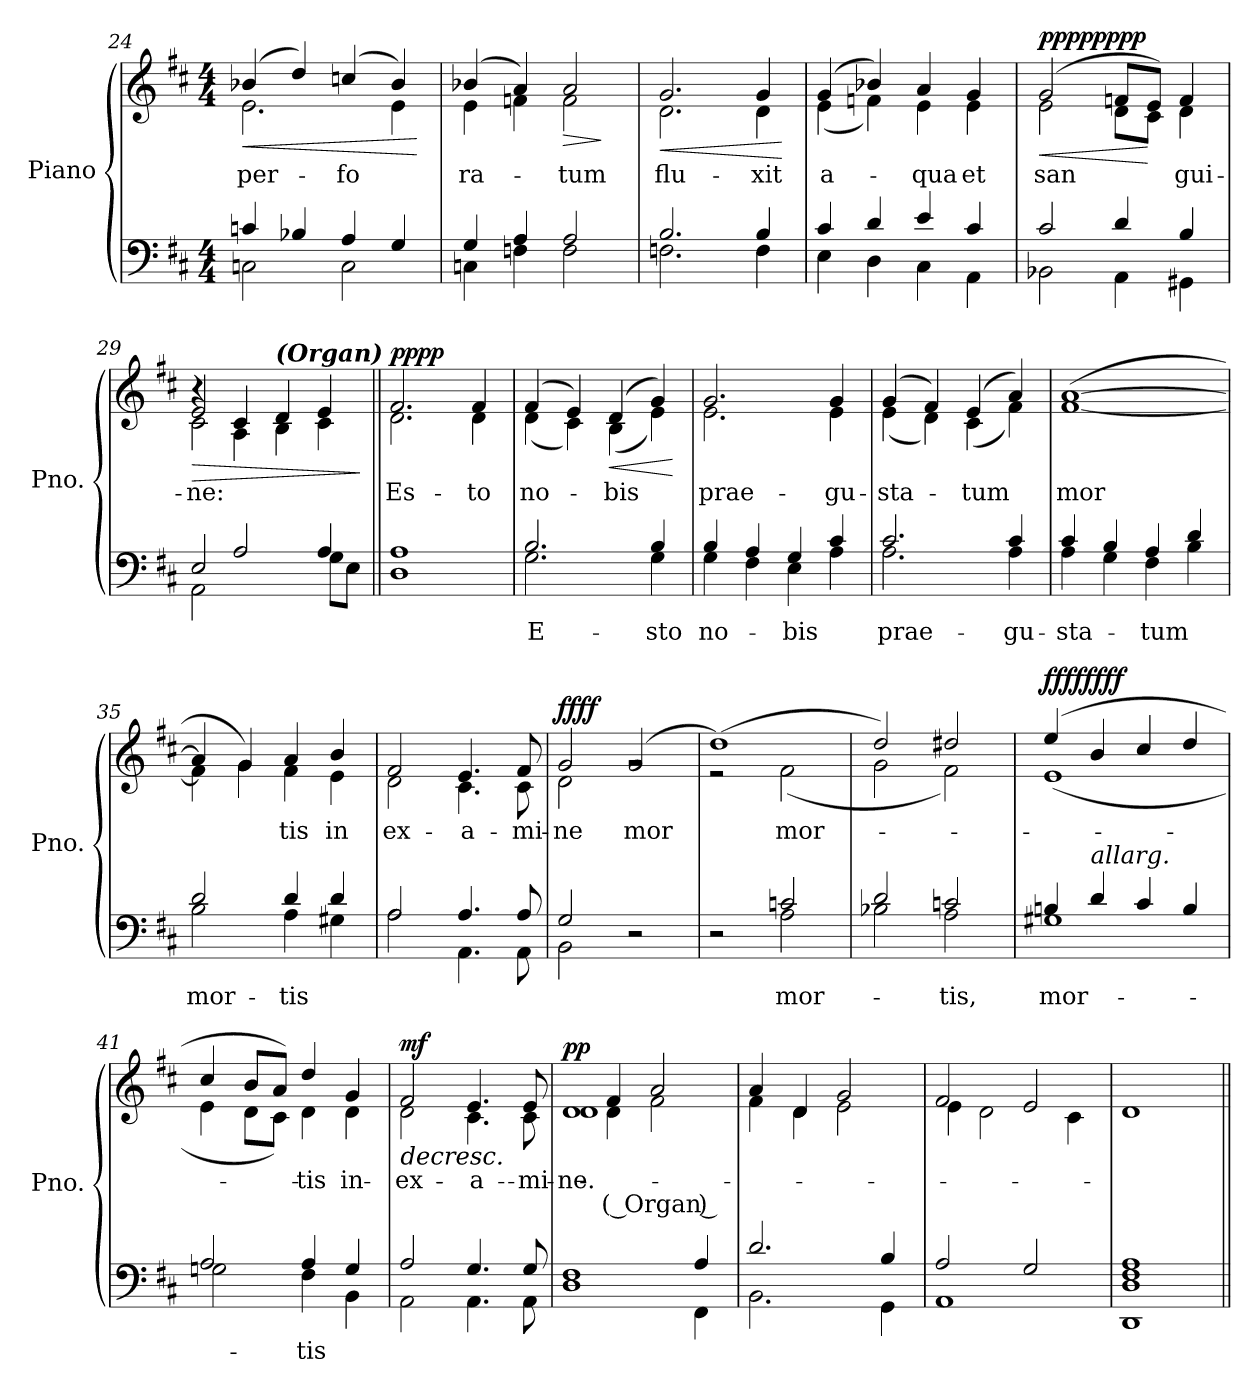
**kern	**text	**kern	**text	**text	**dynam
*part1	*part1	*part1	*part1	*part1	*part1
*staff2	*staff2	*staff1	*staff1	*staff1	*staff1/2
*I"Piano	*	*	*	*	*
*I'Pno.	*	*	*	*	*
*clefF4	*	*clefG2	*	*	*
*k[f#c#]	*	*k[f#c#]	*	*	*
*M4/4	*	*M4/4	*	*	*
=24	=24	=24	=24	=24	=24
*^	*	*	*	*	*
!	!	!	!	!LO:LY:b	!	!LO:HP:b
*	*	*	*^	*	*	*
4cn/	2Cn\	.	(4b-X/	2.e\	per-	.	<
4B-X/	.	.	4dd/)	.	.	.	.
!	!	!	!	!	!LO:LY:b	!	!
4A/	2C\	.	(4ccn/	.	-fo	.	.
4G/	.	.	4b-/)	4e\	.	.	.
*v	*v	*	*	*	*	*	*
*	*	*v	*v	*	*	*
.	.	.	.	.	[
=25	=25	=25	=25	=25	=25
*^	*	*^	*	*	*
!	!	!	!	!	!LO:LY:b	!	!
4G/	4Cn\	.	(4b-X/	4e\	ra-	.	.
4A/	4Fn\	.	4a/)	4fn\	.	.	.
!	!	!	!	!	!LO:LY:b	!	!LO:HP:b
2A/	2F\	.	2a/	2f\	-tum	.	>
*v	*v	*	*	*	*	*	*
*	*	*v	*v	*	*	*
.	.	.	.	.	]
!!LO:LB:g=z
=26	=26	=26	=26	=26	=26
*^	*	*	*	*	*
!	!	!	!	!LO:LY:b	!	!LO:HP:b
*	*	*	*^	*	*	*
2.B/	2.Fn\	.	2.g/	2.d\	flu-	.	<
!	!	!	!	!	!LO:LY:b	!	!
4B/	4F\	.	4g/	4d\	-xit	.	.
*v	*v	*	*	*	*	*	*
*	*	*v	*v	*	*	*
.	.	.	.	.	[
=27	=27	=27	=27	=27	=27
*^	*	*^	*	*	*
!	!	!	!	!	!LO:LY:b	!	!
4c#/	4E\	.	(4g/	(4e\	a-	.	.
4d/	4D\	.	4b-X/)	4fn\)	.	.	.
!	!	!	!	!	!LO:LY:b	!	!
4e/	4C#\	.	4a/	4e\	-qua	.	.
!	!	!	!	!	!LO:LY:b	!	!
4c#/	4AA\	.	4g/	4e\	et	.	.
=28	=28	=28	=28	=28	=28	=28	=28
!	!	!	!	!	!LO:LY:b	!	!LO:HP:b
!	!	!	!	!	!	!	!LO:DY:n=1:b=2
!	!	!	!	!	!	!	!LO:DY:n=2:b=2
!	!	!	!	!	!	!	!LO:DY:n=3:b
!	!	!	!	!	!	!	!LO:DY:n=4:b
2c#/	2BB-X\	.	(2g/	2e\	-san	.	< pp pp pp pp
4d/	4AA\	.	8fn/L	8d\L	.	.	.
.	.	.	8e/J)	8c#\J	.	.	[
!	!	!	!	!	!LO:LY:b	!	!
4B/	4GG#X\	.	4f/	4d\	gui-	.	.
=29	=29	=29	=29	=29	=29	=29	=29
*^	*^	*	*	*	*	*	*
!	!	!	!	!	!	!	!LO:LY:b	!	!LO:HP:b
*	*	*	*	*	*^	*^	*	*	*
2E/	2AA\	4rAyy	2.ryy	.	2e/	2c#\	4r	4ryy	-ne:	.	>
.	.	2A!i/	.	.	.	.	4c#!i/	4A!i\	.	.	.
!	!	!	!	!	!LO:TX:a:Bi:t=(Organ)	!	!	!	!	!	!
2ryy	2ryy	.	.	.	2ryy	2ryy	4d!i/	4B!i\	.	.	.
.	.	4Ai/	8Gi\L	.	.	.	4e!i/	4c#!i\	.	.	.
.	.	.	8Ei\J	.	.	.	.	.	.	.	.
*v	*v	*v	*v	*	*	*	*	*	*	*	*
*	*	*v	*v	*v	*v	*	*	*
.	.	.	.	.	]
!!LO:LB:g=z
=30||	=30||	=30||	=30||	=30||	=30||
*^	*	*^	*	*	*
*	*^	*	*	*	*	*	*
!	!	!	!	!	!	!LO:LY:b	!	!LO:DY:b=2
!	!	!	!	!	!	!	!	!LO:DY:n=1:b=2
!	!	!	!	!	!	!	!	!LO:DY:n=2:b
!	!	!	!	!	!	!	!	!LO:DY:n=3:b
1ryy	1A!i	1Di	.	2.f#/	2.d\	Es-	.	p p p p
!	!	!	!	!	!	!LO:LY:b	!	!
.	.	.	.	4f#/	4d\	-to	.	.
*v	*v	*v	*	*	*	*	*	*
=31	=31	=31	=31	=31	=31	=31
!	!LO:LY:b	!	!	!LO:LY:b	!	!
*^	*	*	*	*	*	*
2.B/	2.G\	E-	(4f#/	(4d\	no-	.	.
.	.	.	4e/)	4c#\)	.	.	.
!	!	!	!	!	!LO:LY:b	!	!LO:HP:b
.	.	.	(4d/	(4B\	-bis	.	<
!	!	!LO:LY:b	!	!	!	!	!
4B/	4G\	-sto	4g/)	4e\)	.	.	.
*v	*v	*	*	*	*	*	*
*	*	*v	*v	*	*	*
.	.	.	.	.	[
=32	=32	=32	=32	=32	=32
!	!LO:LY:b	!	!LO:LY:b	!	!
*^	*	*^	*	*	*
4B/	4G\	no-	2.g/	2.e\	prae-	.	.
4A/	4F#\	.	.	.	.	.	.
!	!	!LO:LY:b	!	!	!	!	!
4G/	4E\	-bis	.	.	.	.	.
!	!	!	!	!	!LO:LY:b	!	!
4c#/	4A\	.	4g/	4e\	-gu-	.	.
=33	=33	=33	=33	=33	=33	=33	=33
!	!	!LO:LY:b	!	!	!LO:LY:b	!	!
2.c#/	2.A\	prae-	(4g/	(4e\	-sta-	.	.
.	.	.	4f#/)	4d\)	.	.	.
!	!	!	!	!	!LO:LY:b	!	!
.	.	.	(4e/	(4c#\	-tum	.	.
!	!	!LO:LY:b	!	!	!	!	!
4c#/	4A\	-gu-	4a/)	4f#\)	.	.	.
=34	=34	=34	=34	=34	=34	=34	=34
!	!	!LO:LY:b	!	!	!LO:LY:b	!	!
4c#/	4A\	-sta-	([1a	[1f#	-mor	.	.
4B/	4G\	.	.	.	.	.	.
!	!	!LO:LY:b	!	!	!	!	!
4A/	4F#\	-tum	.	.	.	.	.
4d/	4B\	.	.	.	.	.	.
=35	=35	=35	=35	=35	=35	=35	=35
!	!	!LO:LY:b	!	!	!	!	!
2d/	2B\	mor-	4a/]	4f#\]	.	.	.
.	.	.	4g/)	4g\	.	.	.
!	!	!LO:LY:b	!	!	!LO:LY:b	!	!
4d/	4A\	-tis	4a/	4f#\	tis	.	.
!	!	!	!	!	!LO:LY:b	!	!
4d/	4G#X\	.	4b/	4e\	in	.	.
!!LO:LB:g=z	!!
=36	=36	=36	=36	=36	=36	=36	=36
!	!	!	!	!	!LO:LY:b	!	!
2A/	2A\	.	2f#/	2d\	ex-	.	.
!	!	!	!	!	!LO:LY:b	!	!
4.A/	4.AA\	.	4.e/	4.c#\	-a-	.	.
!	!	!	!	!	!LO:LY:b	!	!
8A/	8AA\	.	8f#/	8c#\	-mi-	.	.
=37	=37	=37	=37	=37	=37	=37	=37
!	!	!	!	!	!LO:LY:b	!	!LO:DY:b=2
!	!	!	!	!	!	!	!LO:DY:n=1:b=2
!	!	!	!	!	!	!	!LO:DY:n=2:b
!	!	!	!	!	!	!	!LO:DY:n=3:b
2G/	2BB\	.	2g/	2d\	-ne	.	f f f f
!	!	!	!	!	!LO:LY:b	!	!
2r	2ryy	.	(2g/	2rg	mor-	.	.
=38	=38	=38	=38	=38	=38	=38	=38
2r	2ryy	.	(1dd)	2r	.	.	.
!	!	!LO:LY:b	!	!	!LO:LY:b	!	!
2cn/	2A\	mor-	.	(2f#\	mor-	.	.
=39	=39	=39	=39	=39	=39	=39	=39
!	!	!	!	!	!LO:LY:b	!	!
2d/	2B-X\	.	2dd/)	2g\	--	.	.
!	!	!LO:LY:b	!	!	!LO:LY:b	!	!
!	!	!	!	!	!LO:LY:b	!	!
2cn/	2A\	-tis,	2dd#X/	2f#\)	---	.	.
=40	=40	=40	=40	=40	=40	=40	=40
!	!	!LO:LY:b	!	!	!LO:LY:b	!	!
!	!	!	!	!	!LO:LY:b	!	!LO:DY:b=2
!	!	!	!	!	!	!	!LO:DY:n=1:b=2
!	!	!	!	!	!	!	!LO:DY:n=2:b
!	!	!	!	!	!	!	!LO:DY:n=3:b
4Bn/	1G#X	mor-	(4ee/	(1e	---	.	ff ff ff ff
!LO:TX:a:i:t=allarg.	!	!	!	!	!	!	!
4d/	.	.	4b/	.	.	.	.
4c#/	.	.	4cc#/	.	.	.	.
4B/	.	.	4dd/	.	.	.	.
=41	=41	=41	=41	=41	=41	=41	=41
!	!	!	!	!	!LO:LY:b	!	!
2A/	2Gn\	.	4cc#/	4e\	---	.	.
.	.	.	8b/L	8d\L	.	.	.
!	!	!	!	!	!LO:LY:b	!	!
.	.	.	8a/J)	8c#\J)	---	.	.
!	!	!LO:LY:b	!	!	!LO:LY:b	!	!
!	!	!	!	!	!LO:LY:b	!	!
4A/	4F#\	-tis	4dd/	4d\	-tis	.	.
!	!	!	!	!	!LO:LY:b	!	!
4G/	4BB\	.	4g/	4d\	in	.	.
!!LO:LB:g=z	!!
=42	=42	=42	=42	=42	=42	=42	=42
!	!	!	!	!	!LO:LY:b	!	!LO:HP:b
!	!	!	!	!	!	!	!LO:DY:n=1:b
2A/	2AA\	.	2f#/	2d\	ex-	.	> mf
!	!	!	!	!	!LO:LY:b	!	!
4.G/	4.AA\	.	4.e/	4.c#\	-a-	.	.
!	!	!	!	!	!LO:LY:b	!	!
8G/	8AA\	.	8e/	8c#\	-mi-	.	.
=43	=43	=43	=43	=43	=43	=43	=43
*^	*^	*	*	*	*	*	*
!	!	!	!	!	!	!	!LO:LY:b	!	!LO:DY:b
*	*	*	*	*	*^	*^	*	*	*
1F#	1D	2.ryy	2.ryy	.	1d	1d	4ryy	4ryy	-ne.	.	pp
!	!	!	!	!	!	!	!	!	!LO:LY:b	!LO:LY:b	!LO:DY:b
.	.	.	.	.	.	.	4f#!i/	4d!i\	.	( Organ )	other-dynamics
.	.	.	.	.	.	.	2a!i/	2f#!i\	.	.	.
.	.	4A!i/	4FF#!i\	.	.	.	.	.	.	.	.
*v	*v	*v	*v	*	*	*	*	*	*	*	*
*	*	*v	*v	*v	*v	*	*	*
.	.	.	.	.	]
=44	=44	=44	=44	=44	=44
*^	*	*^	*	*	*
*	*	*	*	*^	*	*	*
2.d!i/	2.BB!i\	.	1ryy	4a!i/	4f#!i\	.	.	.
.	.	.	.	4d!i/	4d!\	.	.	.
.	.	.	.	2g!i/	2e!i\	.	.	.
4B!i/	4GG!i\	.	.	.	.	.	.	.
=45	=45	=45	=45	=45	=45	=45	=45	=45
2A!/	1AA!	.	1ryy	2f#!/	4e!\	.	.	.
.	.	.	.	.	2d!\	.	.	.
2G!/	.	.	.	2e!/	.	.	.	.
.	.	.	.	.	4c#!\	.	.	.
*	*	*	*	*v	*v	*	*	*
=46	=46	=46	=46	=46	=46	=46	=46
1A!	1DD! 1D! 1F#!	.	1ryy	1d!	.	.	.
*v	*v	*	*	*	*	*	*
*	*	*v	*v	*	*	*
=||	=||	=||	=||	=||	=||
*-	*-	*-	*-	*-	*-
